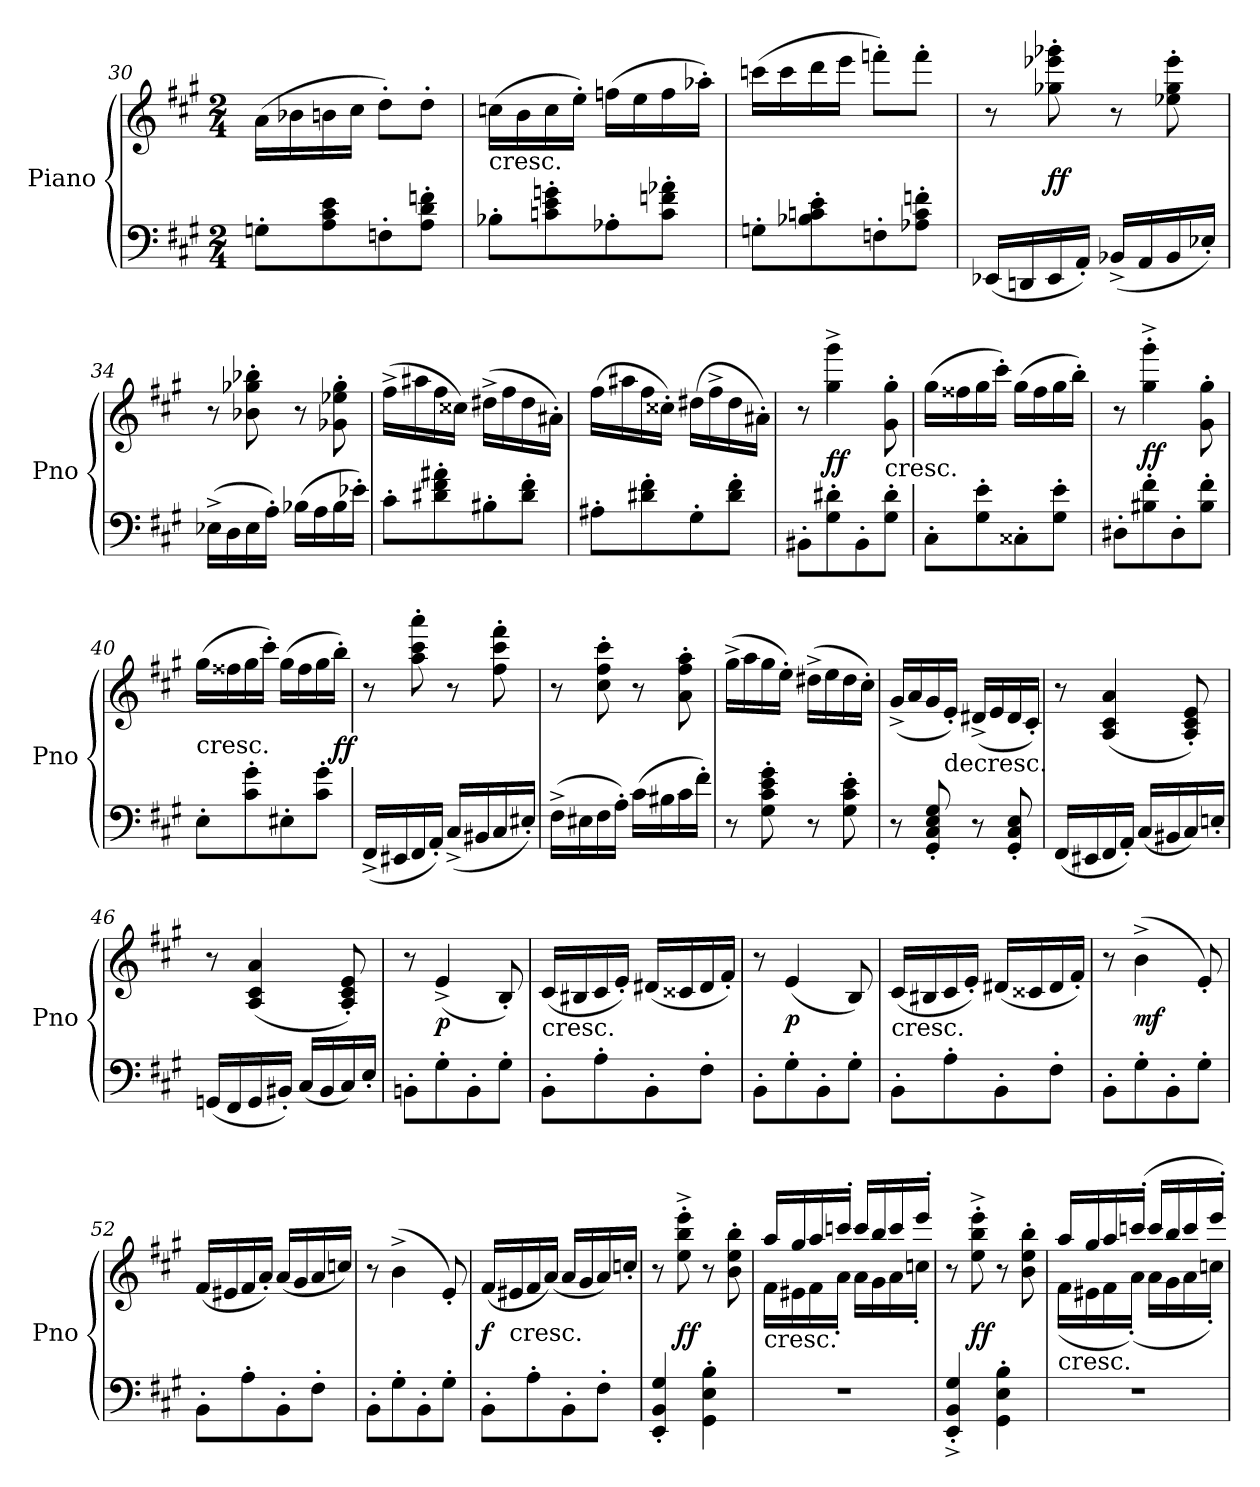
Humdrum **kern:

**kern	**kern	**dynam
*part1	*part1	*part1
*staff2	*staff1	*staff1/2
*I"Piano	*	*
*I'Pno	*	*
*clefF4	*clefG2	*
*k[f#c#g#]	*k[f#c#g#]	*
*A:	*A:	*
*M2/4	*M2/4	*
=30	=30	=30
8Gn'\L	(16a\LL	.
.	16b-X\	.
8A\ 8c#\ 8e\	16bn\	.
.	16cc#\JJ	.
8Fn'\	8dd'\L)	.
8A'\ 8d'\ 8fn'\J	8dd'\J	.
=31	=31	=31
!	!LO:TX:c:t=cresc.	!
8B-X'\L	(16ccn\LL	.
.	16b\	.
8cn'\ 8e'\ 8gn'\	16cc\	.
.	16ee'\JJ)	.
8A-X'\	(16ffn\LL	.
.	16ee\	.
8c'\ 8fn'\ 8a-X'\J	16ff\	.
.	16aa-X'\JJ)	.
=32	=32	=32
8Gn'\L	(16cccn\LL	.
.	16ccc\	.
8B-X'\ 8cn'\ 8e'\	16ddd\	.
.	16eee\JJ	.
8Fn'\	8fffn'\L)	.
8A-X'\ 8c'\ 8fn'\J	8fff'\J	.
=33	=33	=33
(16EE-X/LL	8r	.
16DDn/	.	.
16EE-/	8gg-X'\ 8eee-X'\ 8ggg-X'\	ff
16AA'/JJ)	.	.
(16BB-X^/LL	8r	.
16AA/	.	.
16BB-/	8ee-X'\ 8gg-'\ 8eee-'\	.
16E-X'/JJ)	.	.
=34	=34	=34
(16E-X^\LL	8r	.
16D\	.	.
16E-\	8b-X'\ 8gg-X'\ 8bb-X'\	.
16A'\JJ)	.	.
(16B-X\LL	8r	.
16A\	.	.
16B-\	8g-X'\ 8ee-X'\ 8gg-'\	.
16e-X'\JJ)	.	.
=35	=35	=35
8c#'\L	(16ff#^\LL	.
.	16aa#X\	.
8d#X'\ 8f#'\ 8a#X'\	16ff#\	.
.	16cc##X\JJ)	.
8B#X'\	(16dd#X^\LL	.
.	16ff#\	.
8d#'\ 8f#'\J	16dd#\	.
.	16a#X'\JJ)	.
=36	=36	=36
8A#X'\L	(16ff#\LL	.
.	16aa#X\	.
8d#X'\ 8f#'\	16ff#\	.
.	16cc##X'\JJ)	.
8G#'\	(16dd#X\LL	.
.	16ff#^\	.
8d#'\ 8f#'\J	16dd#\	.
.	16a#X'\JJ)	.
=37	=37	=37
8BB#X'\L	8r	.
8G#'\ 8d#X'\	4gg#^\ 4ggg#^\	ff
8BB#'\	.	.
!	!LO:TX:c:t=cresc.	!
8G#'\ 8d#'\J	8g#'\ 8gg#'\	.
=38	=38	=38
8C#'\L	(16gg#\LL	.
.	16ff##X\	.
8G#'\ 8e'\	16gg#\	.
.	16ccc#'\JJ)	.
8C##X'\	(16gg#\LL	.
.	16ff##\	.
8G#'\ 8e'\J	16gg#\	.
.	16bb'\JJ)	.
=39	=39	=39
8D#X'\L	8r	.
8B#X'\ 8f#'\	4gg#'^\ 4ggg#'^\	ff
8D#'\	.	.
8B#'\ 8f#'\J	8g#'\ 8gg#'\	.
=40	=40	=40
!	!LO:TX:c:t=cresc.	!
8E'\L	(16gg#\LL	.
.	16ff##X\	.
8c#'\ 8g#'\	16gg#\	.
.	16ccc#'\JJ)	.
8E#X'\	(16gg#\LL	.
.	16ff##\	.
8c#'\ 8g#'\J	16gg#\	.
.	16bb'\JJ)	ff
=41	=41	=41
(16FF#^/LL	8r	.
16EE#X/	.	.
16FF#/	8aa'\ 8ccc#'\ 8aaa'\	.
16AA'/JJ)	.	.
(16C#^/LL	8r	.
16BB#X/	.	.
16C#/	8ff#'\ 8ccc#'\ 8fff#'\	.
16E#X'/JJ)	.	.
=42	=42	=42
(16F#^\LL	8r	.
16E#X\	.	.
16F#\	8cc#'\ 8ff#'\ 8ccc#'\	.
16A'\JJ)	.	.
(16c#\LL	8r	.
16B#X\	.	.
16c#\	8a'\ 8ff#'\ 8aa'\	.
16f#'\JJ)	.	.
=43	=43	=43
8r	(16gg#^\LL	.
.	16aa\	.
8G#'\ 8c#'\ 8e'\ 8g#'\	16gg#\	.
.	16ee'\JJ)	.
8r	(16dd#X^\LL	.
.	16ee\	.
8G#'\ 8c#'\ 8e'\	16dd#\	.
.	16cc#'\JJ)	.
=44	=44	=44
8r	(16g#^/LL	.
.	16a/	.
8GG#'/ 8C#'/ 8E'/ 8G#'/	16g#/	.
!	!LO:TX:c:t=decresc.	!
.	16e'/JJ)	.
8r	(16d#X^/LL	.
.	16e/	.
8GG#'/ 8C#'/ 8E'/	16d#/	.
.	16c#'/JJ)	.
=45	=45	=45
(16FF#/LL	8r	.
16EE#X/	.	.
16FF#/	(4A/ 4c#/ 4a/	.
16AA'/JJ)	.	.
(16C#/LL	.	.
16BB#X/	.	.
16C#/)	8A'/ 8c#'/ 8e'/)	.
16En'/JJ	.	.
=46	=46	=46
(16GGn/LL	8r	.
16FF#/	.	.
16GG/	(4A/ 4c#/ 4a/	.
16BB#X'/JJ)	.	.
(16C#/LL	.	.
16BB#/	.	.
16C#/)	8A'/ 8c#'/ 8e'/)	.
16E'/JJ	.	.
=47	=47	=47
8BBn'\L	8r	.
8G#'\	(4e^/	p
8BB'\	.	.
8G#'\J	8B'/)	.
=48	=48	=48
!	!LO:TX:c:t=cresc.	!
8BB'\L	(16c#/LL	.
.	16B#X/	.
8A'\	16c#/	.
.	16e'/JJ)	.
8BB'\	(16d#X/LL	.
.	16c##X/	.
8F#'\J	16d#/	.
.	16f#'/JJ)	.
=49	=49	=49
8BB'\L	8r	.
8G#'\	(4e/	p
8BB'\	.	.
8G#'\J	8B/)	.
=50	=50	=50
!	!LO:TX:c:t=cresc.	!
8BB'\L	(16c#/LL	.
.	16B#X/	.
8A'\	16c#/	.
.	16e'/JJ)	.
8BB'\	(16d#X/LL	.
.	16c##X/	.
8F#'\J	16d#/	.
.	16f#'/JJ)	.
=51	=51	=51
8BB'\L	8r	.
8G#'\	(4b^\	mf
8BB'\	.	.
8G#'\J	8e'/)	.
=52	=52	=52
8BB'\L	(16f#/LL	.
.	16e#X/	.
8A'\	16f#/	.
.	16a'/JJ)	.
8BB'\	(16a/LL	.
.	16g#/	.
8F#'\J	16a/	.
.	16ccn/JJ)	.
=53	=53	=53
8BB'\L	8r	.
8G#'\	(4b^\	.
8BB'\	.	.
8G#'\J	8e'/)	.
=54	=54	=54
8BB'\L	(16f#/LL	f
!	!LO:TX:c:t=cresc.	!
.	16e#X/	.
8A'\	16f#/	.
.	(16a/JJ)	.
8BB'\	16a/LL	.
.	16g#/	.
8F#'\J	16a/)	.
.	16ccn'/JJ	.
=55	=55	=55
4EE'/ 4BB'/ 4G#'/	8r	.
.	8ee'^\ 8bb'^\ 8eee'^\	ff
4GG#'\ 4E'\ 4B'\	8r	.
.	8b'\ 8ee'\ 8bb'\	.
=56	=56	=56
*	*^	*
!	!LO:TX:c:t=cresc.	!	!
2r	16aa/LL	16f#\LL	.
.	16gg#/	16e#X\	.
.	16aa/	16f#\	.
.	16cccn'/JJ	16a'\JJ	.
.	16ccc/LL	16a\LL	.
.	16bb/	16g#\	.
.	16ccc/	16a\	.
.	16eee'/JJ	16ccn'\JJ	.
*	*v	*v	*
=57	=57	=57
4EE'^/ 4BB'^/ 4G#'^/	8r	.
.	8ee'^\ 8bb'^\ 8eee'^\	ff
4GG#'\ 4E'\ 4B'\	8r	.
.	8b'\ 8ee'\ 8bb'\	.
=58	=58	=58
*	*^	*
!	!LO:TX:c:t=cresc.	!	!
2r	16aa/LL	(16f#\LL	.
.	16gg#/	16e#X\	.
.	16aa/	16f#\	.
.	(16cccn'/JJ	(16a'\JJ)	.
.	16ccc/LL	16a\LL	.
.	16bb/	16g#\	.
.	16ccc/	16a\	.
.	16eee'/JJ)	16ccn'\JJ)	.
*	*v	*v	*
=	=	=
*-	*-	*-
